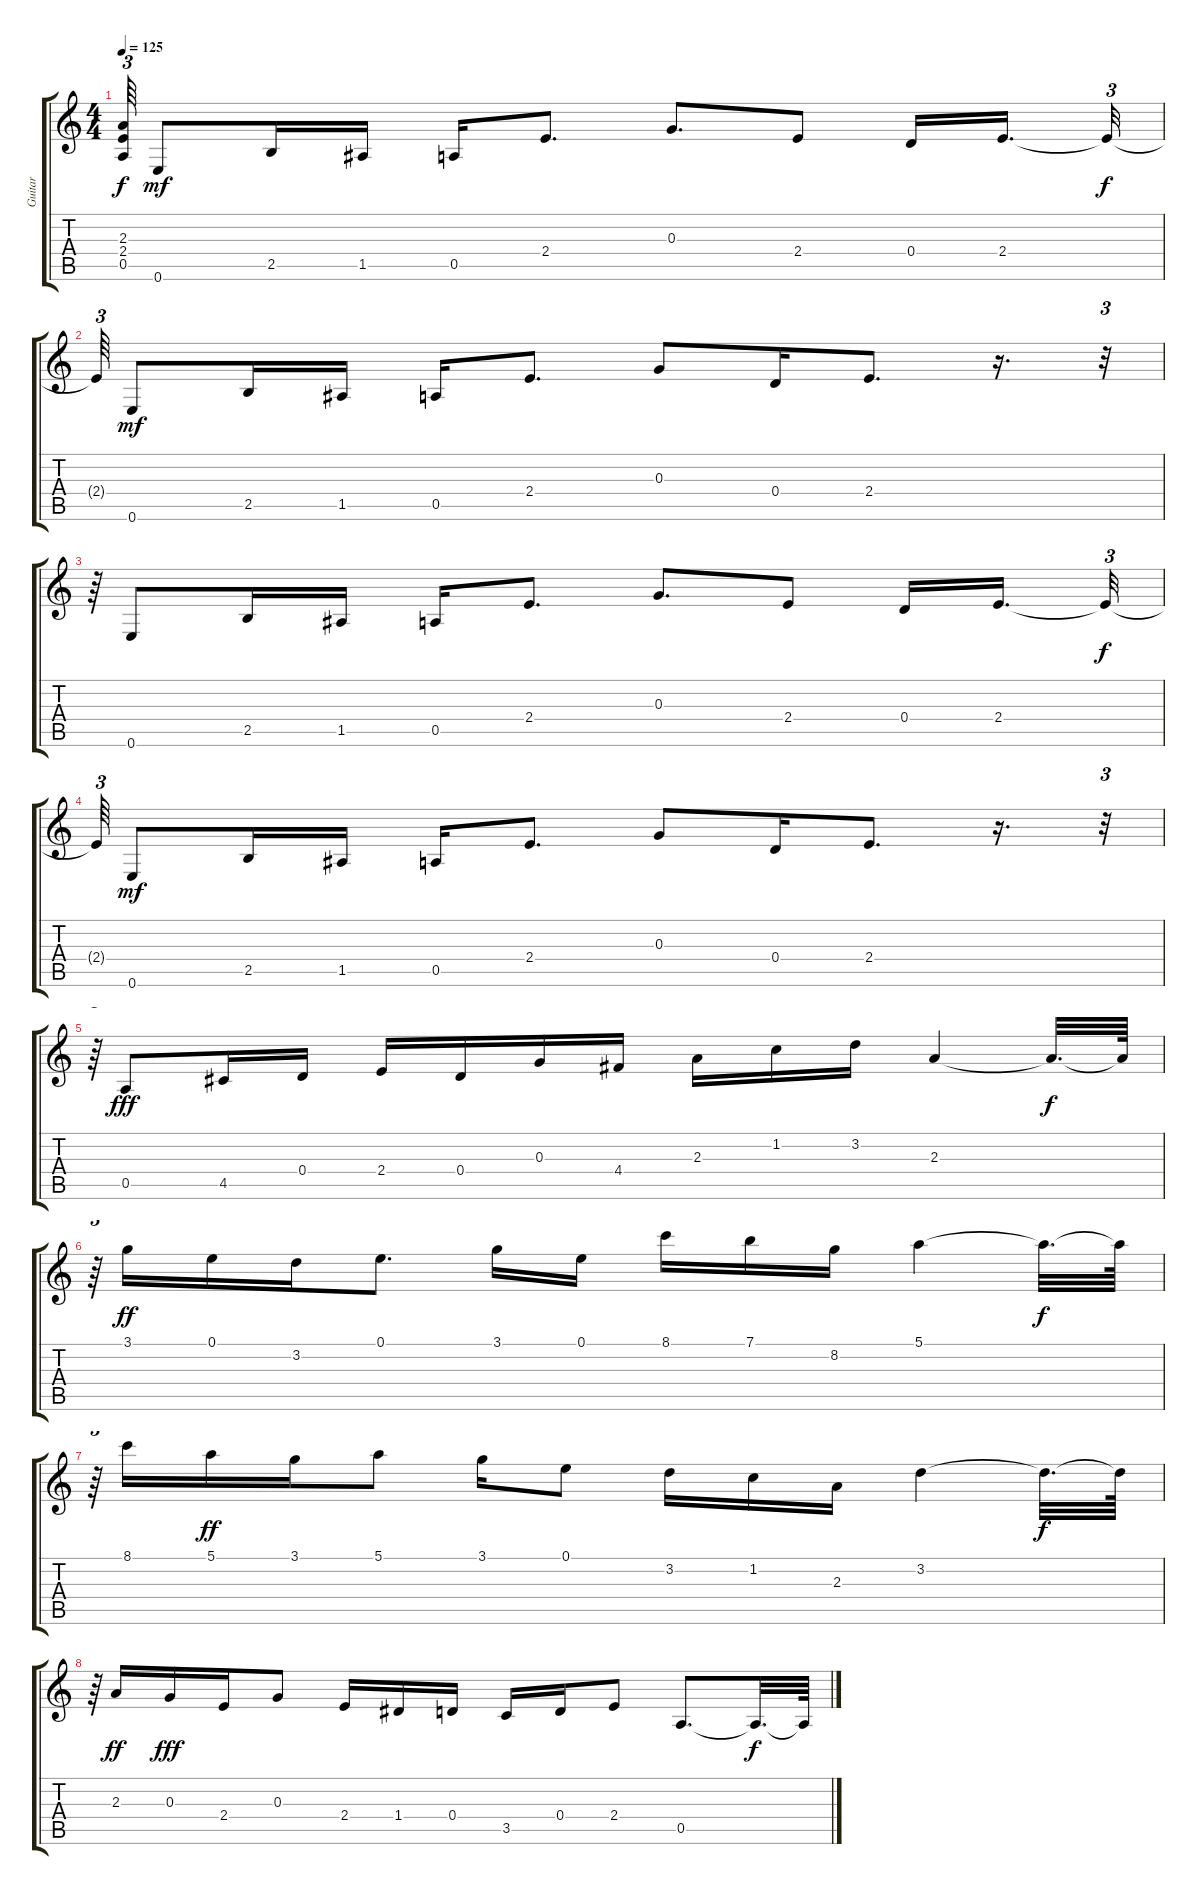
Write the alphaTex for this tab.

\track ("Guitar" "Guitar") {instrument distortionguitar}
\staff {score tabs}
\tuning (E4 B3 G3 D3 A2 E2) {hide}
\ts (4 4)
\tempo 125
\clef g2
\ks c
(2.3{t} 2.4{t} 0.5{t}).64{tu (3 2) dy f} 0.6.8{dy mf} 2.5.16 1.5.16 0.5.16 2.4.8{d} 0.3.8{d} 2.4.8 0.4.16 2.4.16{d beam splitsecondary} 2.4{t}.32{tu (3 2) dy f} |
2.4{t}.64{tu (3 2)} 0.6.8{dy mf} 2.5.16 1.5.16 0.5.16 2.4.8{d} 0.3.8 0.4.16 2.4.8{d} r.16{d} r.32{tu (3 2)} |
r.64{tu (3 2)} 0.6.8 2.5.16 1.5.16 0.5.16 2.4.8{d} 0.3.8{d} 2.4.8 0.4.16 2.4.16{d beam splitsecondary} 2.4{t}.32{tu (3 2) dy f} |
2.4{t}.64{tu (3 2)} 0.6.8{dy mf} 2.5.16 1.5.16 0.5.16 2.4.8{d} 0.3.8 0.4.16 2.4.8{d} r.16{d} r.32{tu (3 2)} |
r.64{tu (3 2)} 0.5.8{dy fff} 4.5.16 0.4.16 2.4.16 0.4.16 0.3.16 4.4.16 2.3.16 1.2.16 3.2.16 2.3.4 2.3{t}.32{d dy f} 2.3{t}.64 |
r.64{tu (3 2)} 3.1.16{dy ff} 0.1.16 3.2.16 0.1.8{d} 3.1.16 0.1.16 8.1.16 7.1.16 8.2.16 5.1.4 5.1{t}.32{d dy f} 5.1{t}.64 |
r.64{tu (3 2)} 8.1.16 5.1.16{dy ff} 3.1.16 5.1.8 3.1.16 0.1.8 3.2.16 1.2.16 2.3.16 3.2.4 3.2{t}.32{d dy f} 3.2{t}.64 |
r.64{tu (3 2)} 2.3.16{dy ff} 0.3.16{dy fff} 2.4.16 0.3.8 2.4.16 1.4.16 0.4.16 3.5.16 0.4.16 2.4.8 0.5.8{d} 0.5{t}.32{d dy f} 0.5{t}.64
